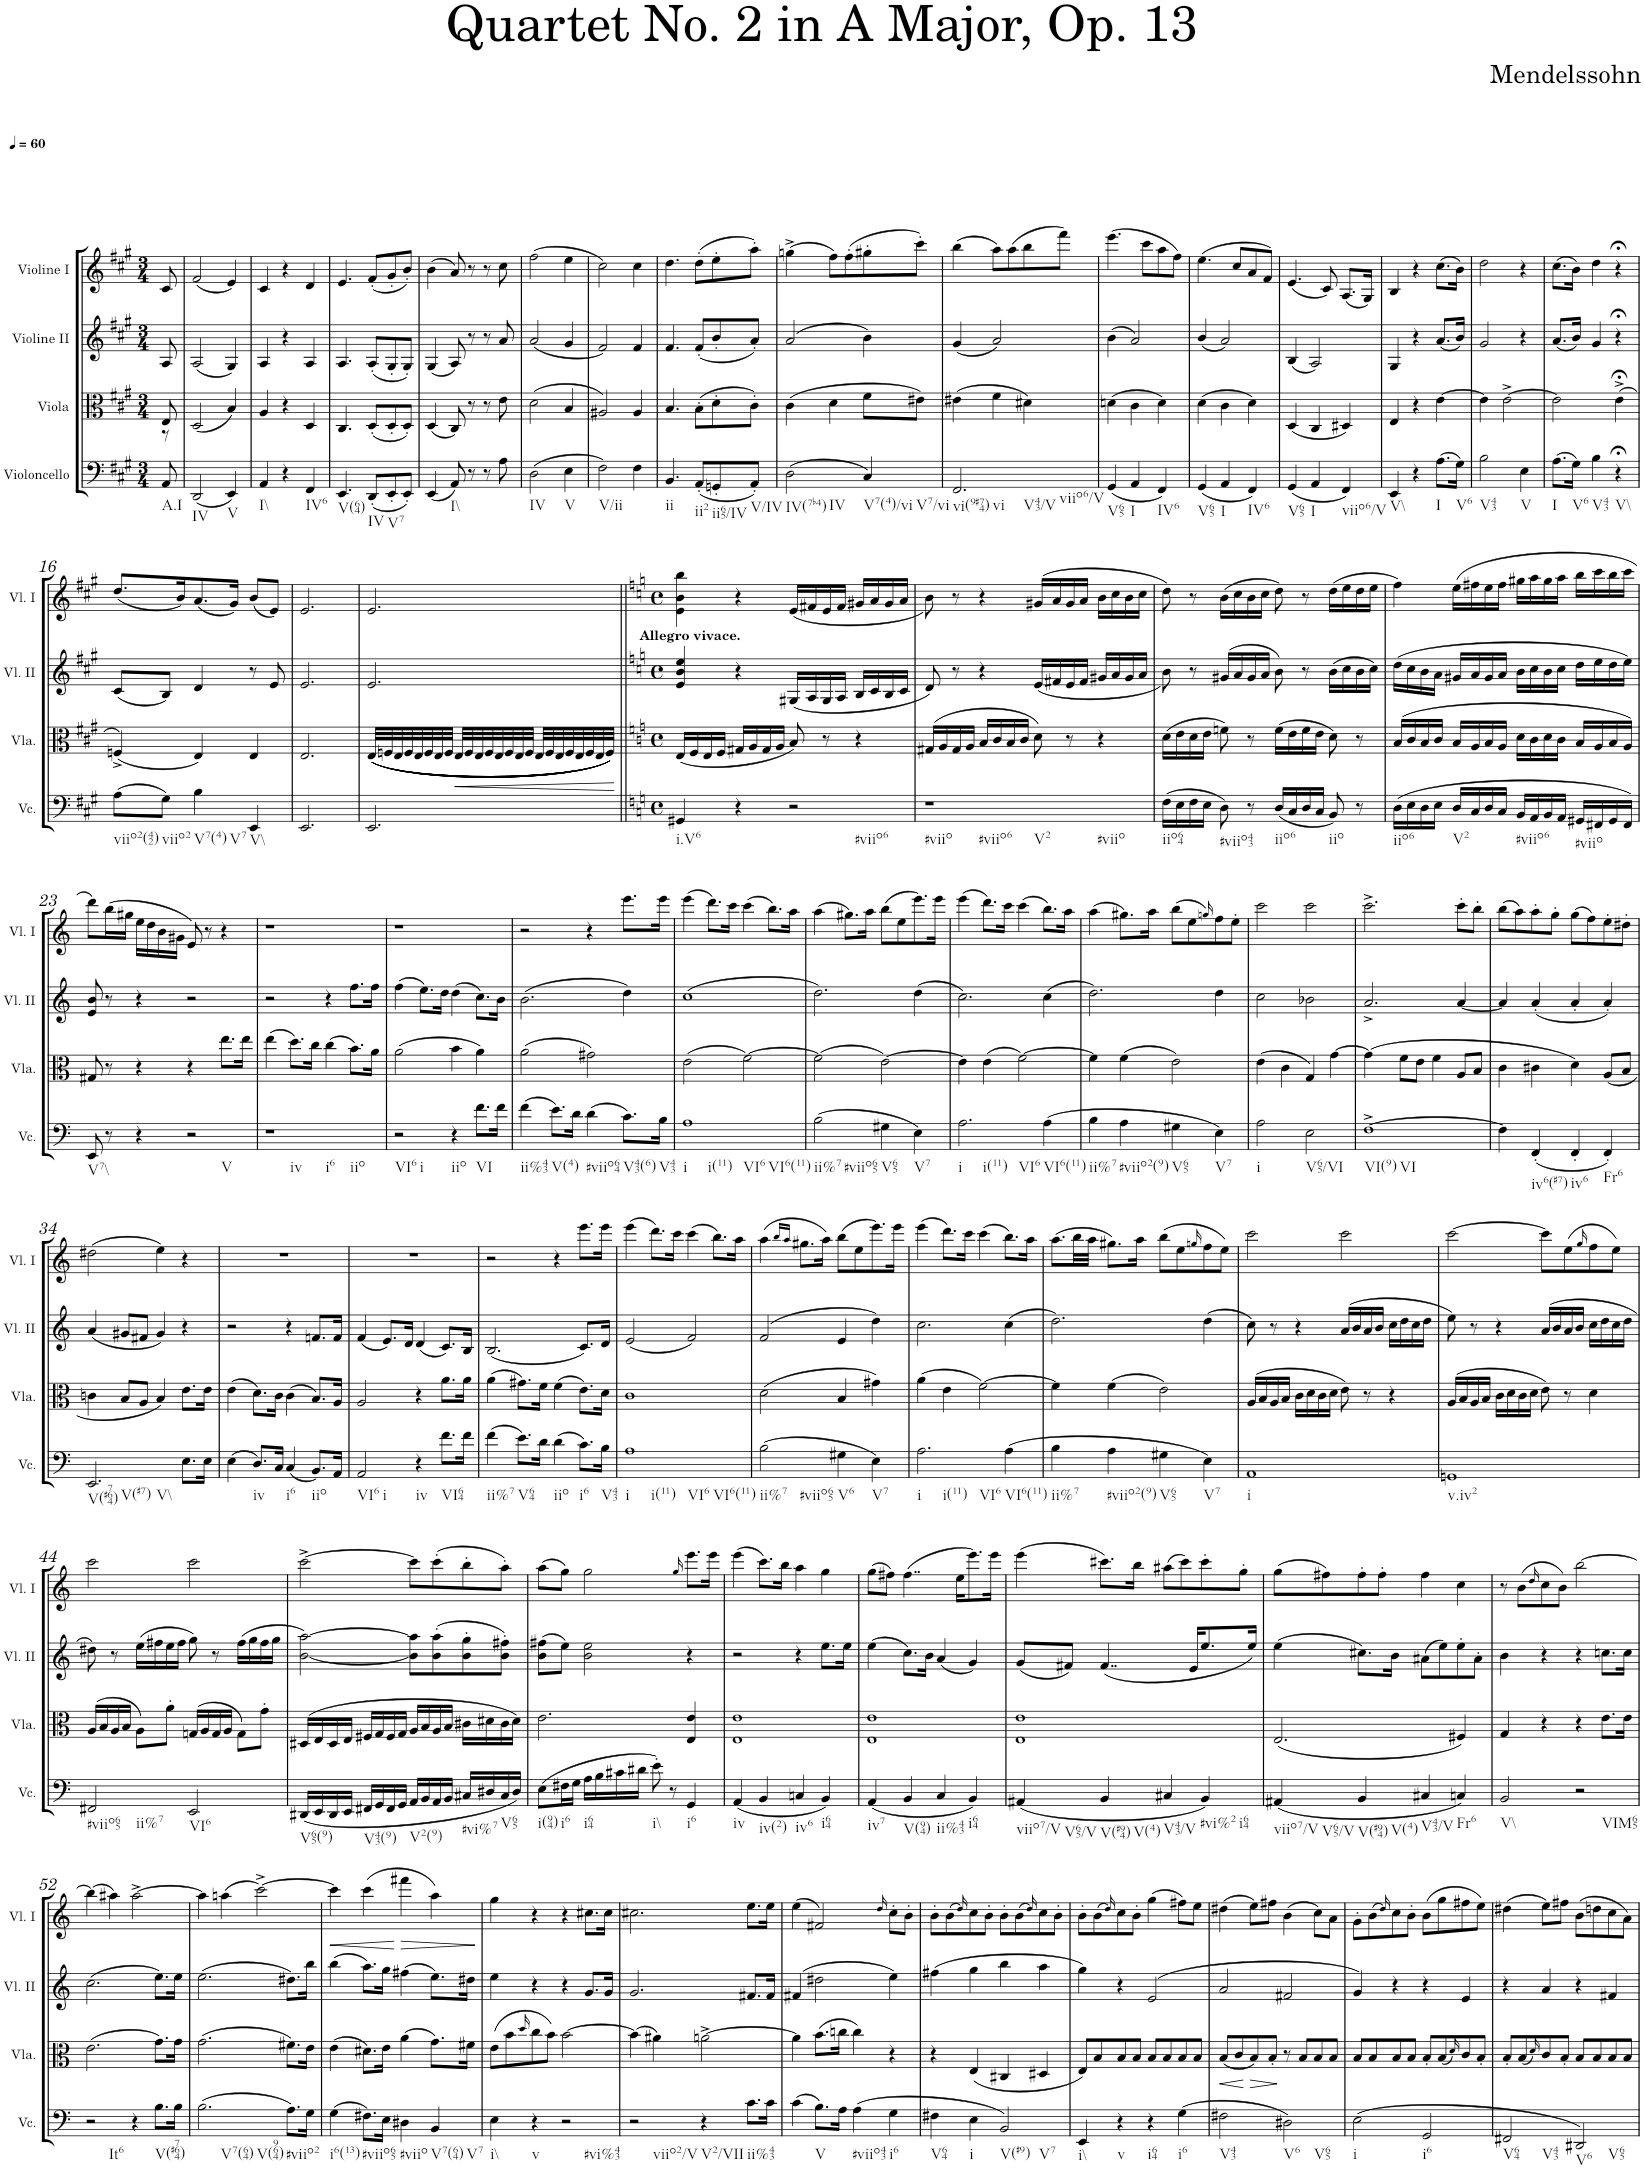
**kern	**kern	**dynam	**kern	**kern	**dynam
*part4	*part3	*part3	*part2	*part1	*part1
*staff4	*staff3	*staff3	*staff2	*staff1	*staff1
*I"Violoncello	*I"Viola	*	*I"Violine II	*I"Violine I	*
*I'Vc.	*I'Vla.	*	*I'Vl. II	*I'Vl. I	*
*clefF4	*clefC3	*	*clefG2	*clefG2	*
*k[f#c#g#]	*k[f#c#g#]	*	*k[f#c#g#]	*k[f#c#g#]	*
*A:	*A:	*	*A:	*A:	*
*M3/4	*M3/4	*	*M3/4	*M3/4	*
*MM60	*MM60	*	*MM60	*MM60	*
=	=	=	=	=	=
*	*^	*	*	*	*
!LO:TX:b:t=A.I	!	!	!	!	!	!
8AA/	8E/	8r	.	8A/	8c#/	.
=1	=1	=1	=1	=1	=1	=1
!LO:TX:b:t=IV	!	!	!	!	!	!
*	*v	*v	*	*	*	*
(<2DD/	(<2D/	.	(<2A/	(<2f#/	.
!LO:TX:b:t=V	!	!	!	!	!
4EE/)	4B/)	.	4G#/)	4e/)	.
=2	=2	=2	=2	=2	=2
!LO:TX:b:t=I\\	!	!	!	!	!
4AA/	4A/	.	4A/	4c#/	.
4r	4r	.	4r	4r	.
!LO:TX:b:t=IV6	!	!	!	!	!
4FF#/	4D/	.	4A/	4d/	.
=3	=3	=3	=3	=3	=3
!LO:TX:b:t=V(64)	!	!	!	!	!
4.EE/	4.C#/	.	4.A/	4.e/	.
!LO:TX:b:t=IV	!	!	!	!	!
(<8DD'/L	(<8D'/L	.	(<8A'/L	(<8f#'/L	.
!LO:TX:b:t=V7	!	!	!	!	!
8EE'/	8D'/	.	8G#'/	8g#'/	.
8EE'/J)	8D'/J)	.	8G#'/J)	8b'/J)	.
=4	=4	=4	=4	=4	=4
(<4EE/	(<4D/	.	(<4G#/	(>4b\	.
!LO:TX:b:t=I\\	!	!	!	!	!
8AA/)	8C#/)	.	8A/)	8a/)	.
8r	8r	.	8r	8r	.
8r	8r	.	8r	8r	.
8A\	8e\	.	8a/	8cc#\	.
=5	=5	=5	=5	=5	=5
!LO:TX:b:t=IV	!	!	!	!	!
(>2D\	(>2d\	.	(<2a/	(>2ff#\	.
!LO:TX:b:t=V	!	!	!	!	!
4E\	4B/	.	4g#/	4ee\	.
=6	=6	=6	=6	=6	=6
!LO:TX:b:t=V/ii	!	!	!	!	!
2F#\)	2A#X/)	.	2f#/)	2cc#\)	.
4F#\	4A#/	.	4f#/	4cc#\	.
=7	=7	=7	=7	=7	=7
!LO:TX:b:t=ii	!	!	!	!	!
4.BB/	4.B/	.	4.f#/	4.dd\	.
!LO:TX:b:t=ii2	!	!	!	!	!
(<8AA'/L	(>8B'\L	.	(<8f#'/L	(>8dd'\L	.
!LO:TX:b:t=ii65/IV	!	!	!	!	!
8GGn'/	8d'\	.	8b'/	8ee'\	.
!LO:TX:b:t=V/IV	!	!	!	!	!
8AA'/J)	8c#'\J)	.	8a'/J)	8aa'\J)	.
=8	=8	=8	=8	=8	=8
!LO:TX:b:t=IV(7b4)	!	!	!	!	!
!LO:TX:b:t=IV	!	!	!	!	!
(>2D\	(>4c#\	.	(>2a/	(>4ggn^\	.
.	4d\	.	.	8ff#\L)	.
.	.	.	.	(>8ff#'\	.
!LO:TX:b:t=V7(4)/vi	!	!	!	!	!
!LO:TX:b:t=V7/vi	!	!	!	!	!
4C#/)	8f#\L	.	4b\)	8gg#X'\	.
.	8e#X\J)	.	.	8ccc#'\J)	.
=9	=9	=9	=9	=9	=9
!LO:TX:b:t=vi(9#74)	!	!	!	!	!
!LO:TX:b:t=vi	!	!	!	!	!
!LO:TX:b:t=V43/V	!	!	!	!	!
!LO:TX:b:t=viio6/V	!	!	!	!	!
2.FF#/	(>4e#X\	.	(<4g#/	(>4bb\	.
.	4f#\	.	2a/)	8aa\L)	.
.	.	.	.	(>8aa\	.
.	4d#X\)	.	.	8bb\	.
.	.	.	.	8fff#\J)	.
=10	=10	=10	=10	=10	=10
!LO:TX:b:t=V65	!	!	!	!	!
(<4GG#/	(>4dn\	.	(>4b\	(>4.eee\	.
!LO:TX:b:t=I	!	!	!	!	!
4AA/	4c#\	.	2a/)	.	.
.	.	.	.	8ccc#\L	.
!LO:TX:b:t=IV6	!	!	!	!	!
4FF#/)	4d\)	.	.	8aa\	.
.	.	.	.	8ff#\J)	.
=11	=11	=11	=11	=11	=11
!LO:TX:b:t=V65	!	!	!	!	!
(<4GG#/	(>4d\	.	(<4b/	(>4.ee\	.
!LO:TX:b:t=I	!	!	!	!	!
4AA/	4c#\	.	2a/)	.	.
.	.	.	.	8cc#/L	.
!LO:TX:b:t=IV6	!	!	!	!	!
4FF#/)	4d\)	.	.	8a/	.
.	.	.	.	8f#/J)	.
=12	=12	=12	=12	=12	=12
!LO:TX:b:t=V65	!	!	!	!	!
(<4GG#/	(<4D/	.	(<4B/	(<4.e/	.
!LO:TX:b:t=I	!	!	!	!	!
4AA/	4C#/	.	2A/)	.	.
.	.	.	.	8c#/)	.
!LO:TX:b:t=viio6/V	!	!	!	!	!
4FF#/)	4D#X/)	.	.	(<8.A/L	.
.	.	.	.	16G#/Jk)	.
=13	=13	=13	=13	=13	=13
!LO:TX:b:t=V\\	!	!	!	!	!
4EE/	4E/	.	4G#/	4B/	.
4r	4r	.	4r	4r	.
!LO:TX:b:t=I	!	!	!	!	!
(>8.A\L	[4e\	.	(<8.a/L	(>8.cc#\L	.
!LO:TX:b:t=V6	!	!	!	!	!
16G#\Jk)	.	.	16b/Jk)	16b\Jk)	.
=14	=14	=14	=14	=14	=14
!LO:TX:b:t=V43	!	!	!	!	!
2B\	4e\]	.	2g#/	2dd\	.
.	[2e^\	.	.	.	.
!LO:TX:b:t=V	!	!	!	!	!
4E\	.	.	4r	4r	.
=15	=15	=15	=15	=15	=15
!LO:TX:b:t=I	!	!	!	!	!
(>8.A\L	2e\]	.	(<8.a/L	(>8.cc#\L	.
!LO:TX:b:t=V6	!	!	!	!	!
16G#\Jk)	.	.	16b/Jk)	16b\Jk)	.
!LO:TX:b:t=V43	!	!	!	!	!
4B\	.	.	4g#/	4dd\	.
!LO:TX:b:t=V\\	!	!	!	!	!
4r;<	(>4e;<^\	.	4r;<	4r;<	.
!!LO:LB:g=z
=16	=16	=16	=16	=16	=16
!LO:TX:b:t=viio2(42)	!	!	!	!	!
(>8A\L	(<4Fn^/)	.	(<8c#/L	(<8.dd/L	.
!LO:TX:b:t=viio2	!	!	!	!	!
8G#\J)	.	.	8B/J)	.	.
.	.	.	.	16b/K)	.
!LO:TX:b:t=V7(4)	!	!	!	!	!
!LO:TX:b:t=V7	!	!	!	!	!
4B\	4E/)	.	4d/	(<8.a/	.
.	.	.	.	16g#/Jk)	.
!LO:TX:b:t=V\\	!	!	!	!	!
4EE/	4E/	.	8r	(<8b/L	.
.	.	.	8e/	8e/J)	.
=17	=17	=17	=17	=17	=17
2.EE/	2.E/	.	2.e/	2.e/	.
=18	=18	=18	=18	=18	=18
2.EE/	(<(<(<(<32E/LLL	.	2.e/	2.e/	.
.	32Fn/	.	.	.	.
.	32E/	.	.	.	.
.	32F/	.	.	.	.
.	32E/	.	.	.	.
.	32F/	.	.	.	.
.	32E/	.	.	.	.
.	32F/JJJ	.	.	.	.
!	!	!LO:HP:b	!	!	!
.	32E/LLL	<	.	.	.
.	32F/	.	.	.	.
.	32E/	.	.	.	.
.	32F/	.	.	.	.
.	32E/	.	.	.	.
.	32F/	.	.	.	.
.	32E/	.	.	.	.
.	32F/JJJ	.	.	.	.
.	32E/LLL	.	.	.	.
.	32F/	.	.	.	.
.	32E/	.	.	.	.
.	32F/	.	.	.	.
.	32E/	.	.	.	.
.	32F/	.	.	.	.
.	32E/	.	.	.	.
.	32F/JJJ))))	.	.	.	.
.	.	[	.	.	.
=19||	=19||	=19||	=19||	=19||	=19||
*k[]	*k[]	*	*k[]	*k[]	*
*C:	*C:	*	*C:	*C:	*
*M4/4	*M4/4	*	*M4/4	*M4/4	*
*met(c)	*met(c)	*	*met(c)	*met(c)	*
!	!	!	!	!LO:TX:b:B:t=Allegro vivace.	!
!LO:TX:b:t=i.V6	!	!	!	!	!
4GG#X/	(<16E/LL	.	4e/ 4b/ 4ee/	4e\ 4b\ 4bb\	.
.	16F/	.	.	.	.
.	16E/	.	.	.	.
.	16F/JJ	.	.	.	.
4r	16G#X/LL	.	4r	4r	.
.	16A/	.	.	.	.
.	16G#/	.	.	.	.
.	16A/JJ	.	.	.	.
!LO:TX:b:t=#viio6	!	!	!	!	!
2r	8B/)	.	(<16G#X/LL	(<16e/LL	.
.	.	.	16A/	16f#X/	.
.	8r	.	16G#/	16e/	.
.	.	.	16A/JJ	16f#/JJ	.
.	4r	.	16B/LL	16g#X/LL	.
.	.	.	16c/	16a/	.
.	.	.	16B/	16g#/	.
.	.	.	16c/JJ	16a/JJ	.
=20	=20	=20	=20	=20	=20
!LO:TX:b:t=#viio	!	!	!	!	!
!LO:TX:b:t=#viio6	!	!	!	!	!
!LO:TX:b:t=V2	!	!	!	!	!
!LO:TX:b:t=#viio	!	!	!	!	!
1r	(>16G#X/LL	.	8d/)	8b\)	.
.	16A/	.	.	.	.
.	16G#/	.	8r	8r	.
.	16A/JJ	.	.	.	.
.	16B/LL	.	4r	4r	.
.	16c/	.	.	.	.
.	16B/	.	.	.	.
.	16c/JJ	.	.	.	.
.	8d\)	.	(<16e/LL	(>16g#X/LL	.
.	.	.	16f#X/	16a/	.
.	8r	.	16e/	16g#/	.
.	.	.	16f#/JJ	16a/JJ	.
.	4r	.	16g#X/LL	16b\LL	.
.	.	.	16a/	16cc\	.
.	.	.	16g#/	16b\	.
.	.	.	16a/JJ	16cc\JJ	.
=21	=21	=21	=21	=21	=21
!LO:TX:b:t=iio64	!	!	!	!	!
(>16F\LL	(>16d\LL	.	8b\)	8dd\)	.
16E\	16e\	.	.	.	.
16F\	16d\	.	8r	8r	.
16E\JJ	16e\JJ	.	.	.	.
!LO:TX:b:t=#viio43	!	!	!	!	!
8D\)	8fn\)	.	(>16g#X/LL	(>16b\LL	.
.	.	.	16a/	16cc\	.
8r	8r	.	16g#/	16b\	.
.	.	.	16a/JJ	16cc\JJ	.
!LO:TX:b:t=iio6	!	!	!	!	!
(<16D/LL	(>16f\LL	.	8b\)	8dd\)	.
16C/	16e\	.	.	.	.
16D/	16f\	.	8r	8r	.
16C/JJ	16e\JJ	.	.	.	.
!LO:TX:b:t=iio	!	!	!	!	!
8BB/)	8d\)	.	(>16b\LL	(>16dd\LL	.
.	.	.	16cc\	16ee\	.
8r	8r	.	16b\	16dd\	.
.	.	.	16cc\JJ)	16ee\JJ	.
=22	=22	=22	=22	=22	=22
!LO:TX:b:t=iio6	!	!	!	!	!
(>16D\LL	(>16B/LL	.	(>16dd\LL	4ff\)	.
16E\	16c/	.	16cc\	.	.
16D\	16B/	.	16b\	.	.
16E\JJ	16c/JJ	.	16a\JJ	.	.
!LO:TX:b:t=V2	!	!	!	!	!
16D/LL	16B/LL	.	16g#X/LL	(>16ee\LL	.
16C/	16A/	.	16a/	16ff#X\	.
16D/	16B/	.	16g#/	16ee\	.
16C/JJ	16A/JJ	.	16a/JJ	16ff#\JJ	.
!LO:TX:b:t=#viio6	!	!	!	!	!
16BB/LL	16d\LL	.	16b\LL	16gg#X\LL	.
16AA/	16c\	.	16cc\	16aa\	.
16BB/	16d\	.	16b\	16gg#\	.
16AA/JJ	16c\JJ	.	16cc\JJ	16aa\JJ	.
!LO:TX:b:t=#viio	!	!	!	!	!
16GG#X/LL	16B/LL	.	16dd\LL	16bb\LL	.
16FF#X/	16A/	.	16ee\	16ccc\	.
16GG#/	16B/	.	16dd\	16bb\	.
16FF#/JJ)	16A/JJ)	.	16ee\JJ)	16ccc\JJ	.
!!LO:LB:g=z
=23	=23	=23	=23	=23	=23
!LO:TX:b:t=V7\\	!	!	!	!	!
8EE/	8G#X/	.	8e/ 8b/	8ddd\L)	.
8r	8r	.	8r	(>16bb\L	.
.	.	.	.	16gg#X\JJ	.
4r	4r	.	4r	16ee\LL	.
.	.	.	.	16dd\	.
.	.	.	.	16b\	.
.	.	.	.	16g#X\JJ	.
!LO:TX:b:t=V	!	!	!	!	!
2r	4r	.	2r	8e/)	.
.	.	.	.	8r	.
.	8.ee\L	.	.	4r	.
.	16ee\Jk	.	.	.	.
=24	=24	=24	=24	=24	=24
!LO:TX:b:t=iv	!	!	!	!	!
!LO:TX:b:t=i6	!	!	!	!	!
!LO:TX:b:t=iio	!	!	!	!	!
1r	(>4ee\	.	2r	1r	.
.	8.dd\L)	.	.	.	.
.	16cc\Jk	.	.	.	.
.	(>4cc\	.	4r	.	.
.	8.b\L)	.	8.ff\L	.	.
.	16a\Jk	.	16ff\Jk	.	.
=25	=25	=25	=25	=25	=25
!LO:TX:b:t=VI6	!	!	!	!	!
!LO:TX:b:t=i	!	!	!	!	!
2r	(>2a\	.	(>4ff\	1r	.
.	.	.	8.ee\L)	.	.
.	.	.	16dd\Jk	.	.
!LO:TX:b:t=iio	!	!	!	!	!
4r	4b\	.	(>4dd\	.	.
!LO:TX:b:t=VI	!	!	!	!	!
8.f\L	4a\)	.	8.cc\L)	.	.
16f\Jk	.	.	16b\Jk	.	.
=26	=26	=26	=26	=26	=26
!LO:TX:b:t=ii%43	!	!	!	!	!
(>4f\	(>2a\	.	(>2.b\	2r	.
!LO:TX:b:t=V(4)	!	!	!	!	!
8.e\L)	.	.	.	.	.
16d\Jk	.	.	.	.	.
!LO:TX:b:t=#viio64	!	!	!	!	!
(>4d\	2g#X\)	.	.	4r	.
!LO:TX:b:t=V43(6)	!	!	!	!	!
8.c\L)	.	.	4dd\)	8.eee\L	.
!LO:TX:b:t=V43	!	!	!	!	!
16B\Jk	.	.	.	16eee\Jk	.
=27	=27	=27	=27	=27	=27
!LO:TX:b:t=i	!	!	!	!	!
!LO:TX:b:t=i(11)	!	!	!	!	!
!LO:TX:b:t=VI6	!	!	!	!	!
!LO:TX:b:t=VI6(11)	!	!	!	!	!
1A	(>2e\	.	(>1cc	(>4eee\	.
.	.	.	.	8.ddd\L)	.
.	.	.	.	16ccc\Jk	.
.	[2f\)	.	.	(>4ccc\	.
.	.	.	.	8.bb\L)	.
.	.	.	.	16aa\Jk	.
=28	=28	=28	=28	=28	=28
!LO:TX:b:t=ii%7	!	!	!	!	!
!LO:TX:b:t=#viio65	!	!	!	!	!
(>2B\	(>2f\]	.	2.dd\)	(>4aa\	.
.	.	.	.	8.gg#X\L)	.
.	.	.	.	16aa\Jk	.
!LO:TX:b:t=V65	!	!	!	!	!
4G#X\	[2e\)	.	.	(>8bb\L	.
.	.	.	.	8ee\	.
!LO:TX:b:t=V7	!	!	!	!	!
4E\)	.	.	(>4dd\	8.eee\)	.
.	.	.	.	16eee\Jk	.
=29	=29	=29	=29	=29	=29
!LO:TX:b:t=i	!	!	!	!	!
!LO:TX:b:t=i(11)	!	!	!	!	!
!LO:TX:b:t=VI6	!	!	!	!	!
2.A\	4e\]	.	2.cc\)	(>4eee\	.
.	(>4e\	.	.	8.ddd\L)	.
.	.	.	.	16ccc\Jk	.
.	[2f\)	.	.	(>4ccc\	.
!LO:TX:b:t=VI6(11)	!	!	!	!	!
(>4A\	.	.	(>4cc\	8.bb\L)	.
.	.	.	.	16aa\Jk	.
=30	=30	=30	=30	=30	=30
!LO:TX:b:t=ii%7	!	!	!	!	!
4B\	4f\]	.	2.dd\)	(>4aa\	.
!LO:TX:b:t=#viio2(9)	!	!	!	!	!
4A\	(>4f\	.	.	8.gg#X\L)	.
.	.	.	.	16aa\Jk	.
!LO:TX:b:t=V65	!	!	!	!	!
4G#X\	2e\)	.	.	(>8bb\L	.
.	.	.	.	8ee\	.
.	.	.	.	16qggn/)	.
!LO:TX:b:t=V7	!	!	!	!	!
4E\)	.	.	4dd\	8ff\	.
.	.	.	.	8ee'\J	.
=31	=31	=31	=31	=31	=31
!LO:TX:b:t=i	!	!	!	!	!
2A\	(>4e\	.	2cc\	2ccc\	.
.	4c\	.	.	.	.
!LO:TX:b:t=V65/VI	!	!	!	!	!
2E\	4G/)	.	2b-X\	2ccc\	.
.	[4g\	.	.	.	.
=32	=32	=32	=32	=32	=32
!LO:TX:b:t=VI(9)	!	!	!	!	!
!LO:TX:b:t=VI	!	!	!	!	!
[1F^	(>4g\]	.	2.a^/	2.ccc^\	.
.	8f\L	.	.	.	.
.	8e\J	.	.	.	.
.	4f\	.	.	.	.
.	8A/L	.	[4a/	8ccc'\L	.
.	8B/J	.	.	8bb'\J	.
=33	=33	=33	=33	=33	=33
4F\]	4c\	.	4a/]	(>8bb\L	.
.	.	.	.	8aa\)	.
!LO:TX:b:t=iv6(#7)	!	!	!	!	!
(<4FF'/	4c#X\	.	(<4a'/	8aa'\	.
.	.	.	.	8gg'\J	.
!LO:TX:b:t=iv6	!	!	!	!	!
4FF'/	4d\)	.	4a'/	(>8gg\L	.
.	.	.	.	8ff\)	.
!LO:TX:b:t=Fr6	!	!	!	!	!
4FF'/)	(<8A/L	.	4a'/)	8ee'\	.
.	8B/J	.	.	8dd#X'\J	.
!!LO:LB:g=z
=34	=34	=34	=34	=34	=34
!LO:TX:b:t=V(#764)	!	!	!	!	!
!LO:TX:b:t=V(#7)	!	!	!	!	!
!LO:TX:b:t=V\\	!	!	!	!	!
2.EE/	4cn\	.	(<4a/	(>2dd#X\	.
.	8B/L	.	8g#X/L	.	.
.	8A/J	.	8f#X/J	.	.
.	4B/)	.	4g#/)	4ee\)	.
8.E\L	8.e\L	.	4r	4r	.
16E\Jk	16e\Jk	.	.	.	.
=35	=35	=35	=35	=35	=35
(>4E\	(>4e\	.	2r	1r	.
!LO:TX:b:t=iv	!	!	!	!	!
8.D/L)	8.d\L)	.	.	.	.
16C/Jk	16c\Jk	.	.	.	.
!LO:TX:b:t=i6	!	!	!	!	!
(<4C/	(>4c\	.	4r	.	.
!LO:TX:b:t=iio	!	!	!	!	!
8.BB/L)	8.B/L)	.	8.fn/L	.	.
16AA/Jk	16A/Jk	.	16f/Jk	.	.
=36	=36	=36	=36	=36	=36
!LO:TX:b:t=VI6	!	!	!	!	!
!LO:TX:b:t=i	!	!	!	!	!
2AA/	2A/	.	(<4f/	1r	.
.	.	.	8.e/L)	.	.
.	.	.	16d/Jk	.	.
!LO:TX:b:t=iv	!	!	!	!	!
4r	4r	.	(<4d/	.	.
!LO:TX:b:t=VI64	!	!	!	!	!
8.f\L	8.a\L	.	8.c/L)	.	.
16f\Jk	16a\Jk	.	16B/Jk	.	.
=37	=37	=37	=37	=37	=37
!LO:TX:b:t=ii%7	!	!	!	!	!
(>4f\	(>4a\	.	(<2.B/	2r	.
!LO:TX:b:t=V64	!	!	!	!	!
8.e\L)	8.g#X\L)	.	.	.	.
16d\Jk	16f\Jk	.	.	.	.
!LO:TX:b:t=iio	!	!	!	!	!
(>4d\	(>4f\	.	.	4r	.
!LO:TX:b:t=i6	!	!	!	!	!
8.c\L)	8.e\L)	.	8.c/L)	8.eee\L	.
!LO:TX:b:t=V43	!	!	!	!	!
16B\Jk	16d\Jk	.	16d/Jk	16eee\Jk	.
=38	=38	=38	=38	=38	=38
!LO:TX:b:t=i	!	!	!	!	!
!LO:TX:b:t=i(11)	!	!	!	!	!
!LO:TX:b:t=VI6	!	!	!	!	!
!LO:TX:b:t=VI6(11)	!	!	!	!	!
1A	1c	.	(<2e/	(>4eee\	.
.	.	.	.	8.ddd\L)	.
.	.	.	.	16ccc\Jk	.
.	.	.	2f/)	(>4ccc\	.
.	.	.	.	8.bb\L)	.
.	.	.	.	16aa\Jk	.
=39	=39	=39	=39	=39	=39
!LO:TX:b:t=ii%7	!	!	!	!	!
!LO:TX:b:t=#viio65	!	!	!	!	!
(>2B\	(>2d\	.	(>2f/	(>4aa\	.
.	.	.	.	16qbb/LL	.
.	.	.	.	16qaa/JJ	.
.	.	.	.	8.gg#X\L	.
.	.	.	.	16aa\Jk)	.
!LO:TX:b:t=V6	!	!	!	!	!
4G#X\	4B/	.	4e/	(>8bb\L	.
.	.	.	.	8ee\	.
!LO:TX:b:t=V7	!	!	!	!	!
4E\)	4g#X\)	.	4dd\)	8.eee\)	.
.	.	.	.	16eee\Jk	.
=40	=40	=40	=40	=40	=40
!LO:TX:b:t=i	!	!	!	!	!
!LO:TX:b:t=i(11)	!	!	!	!	!
!LO:TX:b:t=VI6	!	!	!	!	!
2.A\	(>4a\	.	2.cc\	(>4eee\	.
.	4e\	.	.	8.ddd\L)	.
.	.	.	.	16ccc\Jk	.
.	[2f\)	.	.	(>4ccc\	.
!LO:TX:b:t=VI6(11)	!	!	!	!	!
(>4A\	.	.	(>4cc\	8.bb\L)	.
.	.	.	.	16aa\Jk	.
=41	=41	=41	=41	=41	=41
!LO:TX:b:t=ii%7	!	!	!	!	!
4B\	4f\]	.	2.dd\)	(>8.aa\L	.
.	.	.	.	32bb\LL	.
.	.	.	.	32aa\JJJ	.
!LO:TX:b:t=#viio2(9)	!	!	!	!	!
4A\	(>4f\	.	.	8.gg#X\L)	.
.	.	.	.	16aa\Jk	.
!LO:TX:b:t=V65	!	!	!	!	!
4G#X\	2e\)	.	.	(>8bb\L	.
.	.	.	.	8ee\	.
.	.	.	.	16qggn/	.
!LO:TX:b:t=V7	!	!	!	!	!
4E\)	.	.	(>4dd\	8ff\	.
.	.	.	.	8ee\J)	.
=42	=42	=42	=42	=42	=42
!LO:TX:b:t=i	!	!	!	!	!
1AA	(>16A/LL	.	8cc\)	2ccc\	.
.	16B/	.	.	.	.
.	16A/	.	8r	.	.
.	16B/JJ	.	.	.	.
.	16c\LL	.	4r	.	.
.	16d\	.	.	.	.
.	16c\	.	.	.	.
.	16d\JJ	.	.	.	.
.	8e\)	.	(>16a/LL	2ccc\	.
.	.	.	16b/	.	.
.	8r	.	16a/	.	.
.	.	.	16b/JJ	.	.
.	4r	.	16cc\LL	.	.
.	.	.	16dd\	.	.
.	.	.	16cc\	.	.
.	.	.	16dd\JJ	.	.
=43	=43	=43	=43	=43	=43
!LO:TX:b:t=v.iv2	!	!	!	!	!
1GGn	(>16A/LL	.	8ee\)	[2ccc\	.
.	16B/	.	.	.	.
.	16A/	.	8r	.	.
.	16B/JJ	.	.	.	.
.	16c\LL	.	4r	.	.
.	16d\	.	.	.	.
.	16c\	.	.	.	.
.	16d\JJ	.	.	.	.
.	8e\)	.	(>16a/LL	8ccc\L]	.
.	.	.	16b/	.	.
.	8r	.	16a/	(>8ee\	.
.	.	.	16b/JJ	.	.
.	.	.	.	16qgg/	.
.	4d\	.	16cc\LL	8ff\	.
.	.	.	16dd\	.	.
.	.	.	16cc\	8ee\J)	.
.	.	.	16dd\JJ	.	.
!!LO:LB:g=z
=44	=44	=44	=44	=44	=44
!LO:TX:b:t=#viio65	!	!	!	!	!
!LO:TX:b:t=ii%7	!	!	!	!	!
2FF#X/	(>16A/LL	.	8dd#X\)	2ccc\	.
.	16B/	.	.	.	.
.	16A/	.	8r	.	.
.	16B/JJ	.	.	.	.
.	8A\L)	.	(>16ee\LL	.	.
.	.	.	16ff#X\	.	.
.	8a'\J	.	16ee\	.	.
.	.	.	16ff#\JJ	.	.
!LO:TX:b:t=VI6	!	!	!	!	!
2EE/	(>16Gn/LL	.	8gg\)	2ccc\	.
.	16A/	.	.	.	.
.	16G/	.	8r	.	.
.	16A/JJ	.	.	.	.
.	8G\L)	.	(>16ff#\LL	.	.
.	.	.	16gg\	.	.
.	8g'\J	.	16ff#\	.	.
.	.	.	16gg\JJ	.	.
=45	=45	=45	=45	=45	=45
!LO:TX:b:t=V65(9)	!	!	!	!	!
(<16DD#X/LL	(>16D#X/LL	.	[2b\ [2aa\)	[2ccc^\	.
16EE/	16E/	.	.	.	.
16DD#/	16D#/	.	.	.	.
16EE/JJ	16E/JJ	.	.	.	.
!LO:TX:b:t=V43(9)	!	!	!	!	!
16FF#X/LL	16F#X/LL	.	.	.	.
16GG/	16G/	.	.	.	.
16FF#/	16F#/	.	.	.	.
16GG/JJ	16G/JJ	.	.	.	.
!LO:TX:b:t=V2(9)	!	!	!	!	!
16AA/LL	16A/LL	.	8b\] 8aa\]L	8ccc\L]	.
16BB/	16B/	.	.	.	.
16AA/	16A/	.	(>8b\' 8aa\'	(>8ccc'\	.
16BB/JJ	16B/JJ	.	.	.	.
!LO:TX:b:t=#vi%7	!	!	!	!	!
16C#X/LL	16c#X\LL	.	8b\' 8gg\'	8bb'\	.
16D#X/	16d#X\	.	.	.	.
!LO:TX:b:t=V65	!	!	!	!	!
16C#/	16c#\	.	8b\' 8ff#X\'J)	8aa'\J)	.
16D#/JJ)	16d#\JJ)	.	.	.	.
=46	=46	=46	=46	=46	=46
!LO:TX:b:t=i(94)	!	!	!	!	!
(>8E\L	2.e\	.	(>8b\ 8ff#X\L	(>8aa\L	.
!LO:TX:b:t=i6	!	!	!	!	!
16F#X\L	.	.	8ee\J)	8gg\J)	.
16G\JJ	.	.	.	.	.
!LO:TX:b:t=i64	!	!	!	!	!
16A\LL	.	.	2b\ 2ee\	2gg\	.
16B\	.	.	.	.	.
16c#X\	.	.	.	.	.
16d#X\JJ	.	.	.	.	.
!LO:TX:b:t=i\\	!	!	!	!	!
8e'\)	.	.	.	.	.
8r	.	.	.	.	.
.	.	.	.	16qgg/	.
!LO:TX:b:t=i6	!	!	!	!	!
4GG/	4E/ 4e/	.	4r	8.eee\L	.
.	.	.	.	16eee\Jk	.
=47	=47	=47	=47	=47	=47
!LO:TX:b:t=iv	!	!	!	!	!
(<4AA/	1E 1e	.	2r	(>4eee\	.
!LO:TX:b:t=iv(2)	!	!	!	!	!
4BB/	.	.	.	8.ccc\L)	.
.	.	.	.	16bb\Jk	.
!LO:TX:b:t=iv6	!	!	!	!	!
4Cn/	.	.	4r	4aa\	.
!LO:TX:b:t=i64	!	!	!	!	!
4BB/)	.	.	8.ee\L	4gg\	.
.	.	.	16ee\Jk	.	.
=48	=48	=48	=48	=48	=48
!LO:TX:b:t=iv7	!	!	!	!	!
(<4AA/	1E 1e	.	(>4ee\	(>8gg\L	.
.	.	.	.	8ff#X\J)	.
!LO:TX:b:t=V(94)	!	!	!	!	!
4BB/	.	.	8.cc\L)	(>4..ff#\	.
.	.	.	16b\Jk	.	.
!LO:TX:b:t=ii%43	!	!	!	!	!
4C/	.	.	(<4a/	.	.
.	.	.	.	16ee\KL	.
!LO:TX:b:t=i64	!	!	!	!	!
4BB/)	.	.	4g/)	8.eee\)	.
.	.	.	.	16eee\Jk	.
=49	=49	=49	=49	=49	=49
!LO:TX:b:t=viio7/V	!	!	!	!	!
!LO:TX:b:t=V65/V	!	!	!	!	!
(<4AA#X/	1E 1e	.	(<8g/L	(>4eee\	.
.	.	.	8f#X/J)	.	.
!LO:TX:b:t=V(#94)	!	!	!	!	!
!LO:TX:b:t=V(4)	!	!	!	!	!
4BB/	.	.	(<4..f#/	8.ccc#X\L)	.
.	.	.	.	16bb\Jk	.
!LO:TX:b:t=V43/V	!	!	!	!	!
4C#X/	.	.	.	(>8aa#X\L	.
.	.	.	.	8ccc#\)	.
.	.	.	16e/KL	.	.
!LO:TX:b:t=#vi%2	!	!	!	!	!
!LO:TX:b:t=i64	!	!	!	!	!
4BB/)	.	.	8.ee/	8ccc#'\	.
.	.	.	.	8gg'\J	.
.	.	.	16ee/Jk)	.	.
=50	=50	=50	=50	=50	=50
!LO:TX:b:t=viio7/V	!	!	!	!	!
!LO:TX:b:t=V65/V	!	!	!	!	!
(<4AA#X/	(<2.E/	.	(>4ee\	(>8gg\L	.
.	.	.	.	8ff#X\)	.
!LO:TX:b:t=V(#94)	!	!	!	!	!
!LO:TX:b:t=V(4)	!	!	!	!	!
4BB/	.	.	8.cc#X\L)	8ff#'\	.
.	.	.	.	8ff#'\J	.
.	.	.	16b\Jk	.	.
!LO:TX:b:t=V43/V	!	!	!	!	!
4C#X/	.	.	(>8a#X\L	4ff#\	.
.	.	.	8ee\)	.	.
!LO:TX:b:t=Fr6	!	!	!	!	!
4Cn/)	4F#X/)	.	8ee'\	4cc\	.
.	.	.	8a#'\J	.	.
=51	=51	=51	=51	=51	=51
!LO:TX:b:t=V\\	!	!	!	!	!
2BB/	4G/	.	4b\	8r	.
.	.	.	.	(>8b\L	.
.	.	.	.	16qdd/	.
.	4r	.	4r	8cc\	.
.	.	.	.	8b\J)	.
!LO:TX:b:t=VIM65	!	!	!	!	!
2r	4r	.	4r	[2bb\	.
.	8.e\L	.	8.ccn\L	.	.
.	16e\Jk	.	16cc\Jk	.	.
!!LO:LB:g=z
=52	=52	=52	=52	=52	=52
!LO:TX:b:t=It6	!	!	!	!	!
2r	(>2.e\	.	(>2.cc\	(>4bb\]	.
.	.	.	.	4aa#X\)	.
4r	.	.	.	[2aa#^\	.
!LO:TX:b:t=V(#764)	!	!	!	!	!
8.B\L	8.g\L)	.	8.ee\L)	.	.
16B\Jk	16g\Jk	.	16ee\Jk	.	.
=53	=53	=53	=53	=53	=53
!LO:TX:b:t=V7(64)	!	!	!	!	!
!LO:TX:b:t=V(964)	!	!	!	!	!
(>2.B\	(>2.g\	.	(>2.ee\	4aa#\]	.
.	.	.	.	(>4aan\	.
.	.	.	.	[2ccc^\)	.
!LO:TX:b:t=#viio2	!	!	!	!	!
8.A\L)	8.f#X\L)	.	8.dd#X\L)	.	.
16G\Jk	16e\Jk	.	16bb\Jk	.	.
=54	=54	=54	=54	=54	=54
!LO:TX:b:t=i6(13)	!	!	!	!	!
!	!	!	!	!	!LO:HP:b
(>4G\	(>4e\	.	(>4bb\	4ccc\]	<
!LO:TX:b:t=#viio65	!	!	!	!	!
8.F#X\L)	8.d#X\L)	.	8.aa\L)	(>4ccc\	.
16E\Jk	16e\Jk	.	16gg\Jk	.	.
!LO:TX:b:t=#viio	!	!	!	!	!
!	!	!	!	!	!LO:HP:n=1:b
4D#X\	(>4a\	.	(>4ff#X\	4fff#X\	[ >
!LO:TX:b:t=V7(64)	!	!	!	!	!
!LO:TX:b:t=V7	!	!	!	!	!
4BB/	8.g\L)	.	8.ee\L)	4aa\)	.
.	16f#X\Jk	.	16dd#X\Jk	.	.
.	.	.	.	.	]
=55	=55	=55	=55	=55	=55
!LO:TX:b:t=i\\	!	!	!	!	!
4E\	(>8e\L	.	4ee\	4gg\	.
.	8b\	.	.	.	.
.	16qdd/	.	.	.	.
!LO:TX:b:t=v	!	!	!	!	!
4r	8cc\	.	4r	4r	.
.	8b\J)	.	.	.	.
!LO:TX:b:t=#vi%43	!	!	!	!	!
2r	[2b\	.	4r	4r	.
.	.	.	8.g/L	8.cc#X\L	.
.	.	.	16g/Jk	16cc#\Jk	.
=56	=56	=56	=56	=56	=56
!LO:TX:b:t=viio2/V	!	!	!	!	!
2r	(>4b\]	.	2.g/	2.cc#X\	.
.	4a#X\)	.	.	.	.
!LO:TX:b:t=V2/VII	!	!	!	!	!
4r	[2an^\	.	.	.	.
!LO:TX:b:t=ii%43	!	!	!	!	!
8.c\L	.	.	8.f#X/L	8.ee\L	.
16c\Jk	.	.	16f#/Jk	16ee\Jk	.
=57	=57	=57	=57	=57	=57
(>4c\	4a\]	.	(>4f#X/	(>4ee\	.
!LO:TX:b:t=V	!	!	!	!	!
8.B\L)	(>8.b\L	.	2dd#X\	2f#X/)	.
16A\Jk	16ccn\Jk	.	.	.	.
!LO:TX:b:t=#viio43	!	!	!	!	!
(>4A\	4cc\)	.	.	.	.
.	.	.	.	16qdd/	.
!LO:TX:b:t=i6	!	!	!	!	!
4G\	4r	.	4ee\)	8cc'\L	.
.	.	.	.	8b'\J	.
=58	=58	=58	=58	=58	=58
!LO:TX:b:t=V64	!	!	!	!	!
4F#X\	4r	.	(>4ff#X\	8b'\L	.
.	.	.	.	(>8b\	.
.	.	.	.	16qdd/)	.
!LO:TX:b:t=i	!	!	!	!	!
4E\	(<4E/	.	4gg\	8cc\	.
.	.	.	.	8b'\J	.
!LO:TX:b:t=V(#9)	!	!	!	!	!
!LO:TX:b:t=V7	!	!	!	!	!
2BB/)	4C#X/	.	4bb\	8b'\L	.
.	.	.	.	(>8b\	.
.	.	.	.	16qdd/)	.
.	4D#X/	.	4aa\	8cc\	.
.	.	.	.	8b'\J	.
=59	=59	=59	=59	=59	=59
!LO:TX:b:t=i\\	!	!	!	!	!
4EE/	8E/L)	.	4gg\)	8b'\L	.
.	8B/	.	.	(>8b\	.
.	.	.	.	16qdd/)	.
!LO:TX:b:t=v	!	!	!	!	!
4r	8B/	.	4r	8cc\	.
.	8B/J	.	.	8b'\J	.
!LO:TX:b:t=i64	!	!	!	!	!
4r	8B/L	.	(>2e/	(>4gg\	.
.	8B/	.	.	.	.
!LO:TX:b:t=i6	!	!	!	!	!
(>4G\	8B/	.	.	8ff#X\L)	.
.	8B/J	.	.	8ee\J	.
=60	=60	=60	=60	=60	=60
!LO:TX:b:t=V43	!	!	!	!	!
!	!	!LO:HP:b	!	!	!
2F#X\	(<8B/L	<	2a/	(>4dd#X\	.
.	8c/	.	.	.	.
!	!	!LO:HP:n=1:b	!	!	!
.	8B/)	[ >	.	8ee\L)	.
.	8B'/J	.	.	8ff#X\J	.
!LO:TX:b:t=V6	!	!	!	!	!
!LO:TX:b:t=V65	!	!	!	!	!
2D#X\)	8r	]	2f#X/	(>4b\	.
.	8B/L	.	.	.	.
.	8B/	.	.	8cc\L)	.
.	8B/J	.	.	8a\J	.
=61	=61	=61	=61	=61	=61
!LO:TX:b:t=i	!	!	!	!	!
(>2E\	8B/L	.	4g/)	8g'\L	.
.	8B/	.	.	(>8b\	.
.	.	.	.	16qdd/)	.
.	8B/	.	4r	8cc\	.
.	8B/J	.	.	8b'\J	.
!LO:TX:b:t=i6	!	!	!	!	!
2GG/	8B'/L	.	4r	(>8b\L	.
.	(<8B/	.	.	8gg\	.
.	16qd/)	.	.	.	.
.	8c/	.	4e/	8ff#X\	.
.	8B'/J	.	.	8ee\J)	.
=62	=62	=62	=62	=62	=62
!LO:TX:b:t=V64	!	!	!	!	!
!LO:TX:b:t=V43	!	!	!	!	!
2FF#X/	8B'/L	.	4r	(>4dd#X\	.
.	(<8B/	.	.	.	.
.	16qd/)	.	.	.	.
.	8c/	.	4a/	8ee\L)	.
.	8B'/J	.	.	8ff#X\J	.
!LO:TX:b:t=V6	!	!	!	!	!
!LO:TX:b:t=V65	!	!	!	!	!
2DD#X/)	8B/L	.	4r	(>8b\L	.
.	8B/	.	.	8ddn\	.
.	8B/	.	4f#X/	8cc\	.
.	8B/J	.	.	8a\J)	.
=	=	=	=	=	=
*-	*-	*-	*-	*-	*-
